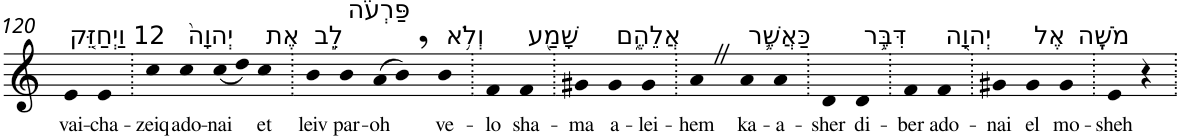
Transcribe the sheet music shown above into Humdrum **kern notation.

**kern	**text
*part1	*part1
*staff1	*staff1
*I"Piano	*
*I'Pno	*
!!LO:PB:g=z
*clefG2	*
*k[]	*
=120	=120
!LO:TX:a:t=12 וַיְחַזֵּ֤ק	!
!	!LO:LY:b
4e	vai-
!	!LO:LY:b
4e	-cha-
=121.	=121.
!	!LO:LY:b
4cc	-zeiq
!LO:TX:a:t=יְהוָה֙	!
!	!LO:LY:b
4cc	ado-
!	!LO:LY:b
(<8cc	-nai
8dd)	.
!LO:TX:a:t=אֶת	!
!	!LO:LY:b
4cc	et
=122.	=122.
!LO:TX:a:t=לֵ֣ב	!
!	!LO:LY:b
4b	leiv
!LO:TX:a:t=פַּרְעֹ֔ה	!
!	!LO:LY:b
4b	par-
!	!LO:LY:b
(>8a	-oh
8b,)	.
!LO:TX:a:t=וְלֹ֥א	!
!	!LO:LY:b
4b	ve-
=123.	=123.
!	!LO:LY:b
4f	-lo
!LO:TX:a:t=שָׁמַ֖ע	!
!	!LO:LY:b
4f	sha-
=124.	=124.
!	!LO:LY:b
4g#X	-ma
!LO:TX:a:t=אֲלֵהֶ֑ם	!
!	!LO:LY:b
4g#	a-
!	!LO:LY:b
4g#	-lei-
=125.	=125.
!	!LO:LY:b
4aZ	-hem
!LO:TX:a:t=כַּאֲשֶׁ֛ר	!
!	!LO:LY:b
4a	ka-
!	!LO:LY:b
4a	-a-
=126.	=126.
!	!LO:LY:b
4d	-sher
!LO:TX:a:t=דִּבֶּ֥ר	!
!	!LO:LY:b
4d	di-
=127.	=127.
!	!LO:LY:b
4f	-ber
!LO:TX:a:t=יְהוָ֖ה	!
!	!LO:LY:b
4f	ado-
=128.	=128.
!	!LO:LY:b
4g#X	-nai
!LO:TX:a:t=אֶל	!
!	!LO:LY:b
4g#	el
!LO:TX:a:t=מֹשֶֽׁה	!
!	!LO:LY:b
4g#	mo-
=129.	=129.
!	!LO:LY:b
4e	-sheh
4r	.
=.	=.
*-	*-
